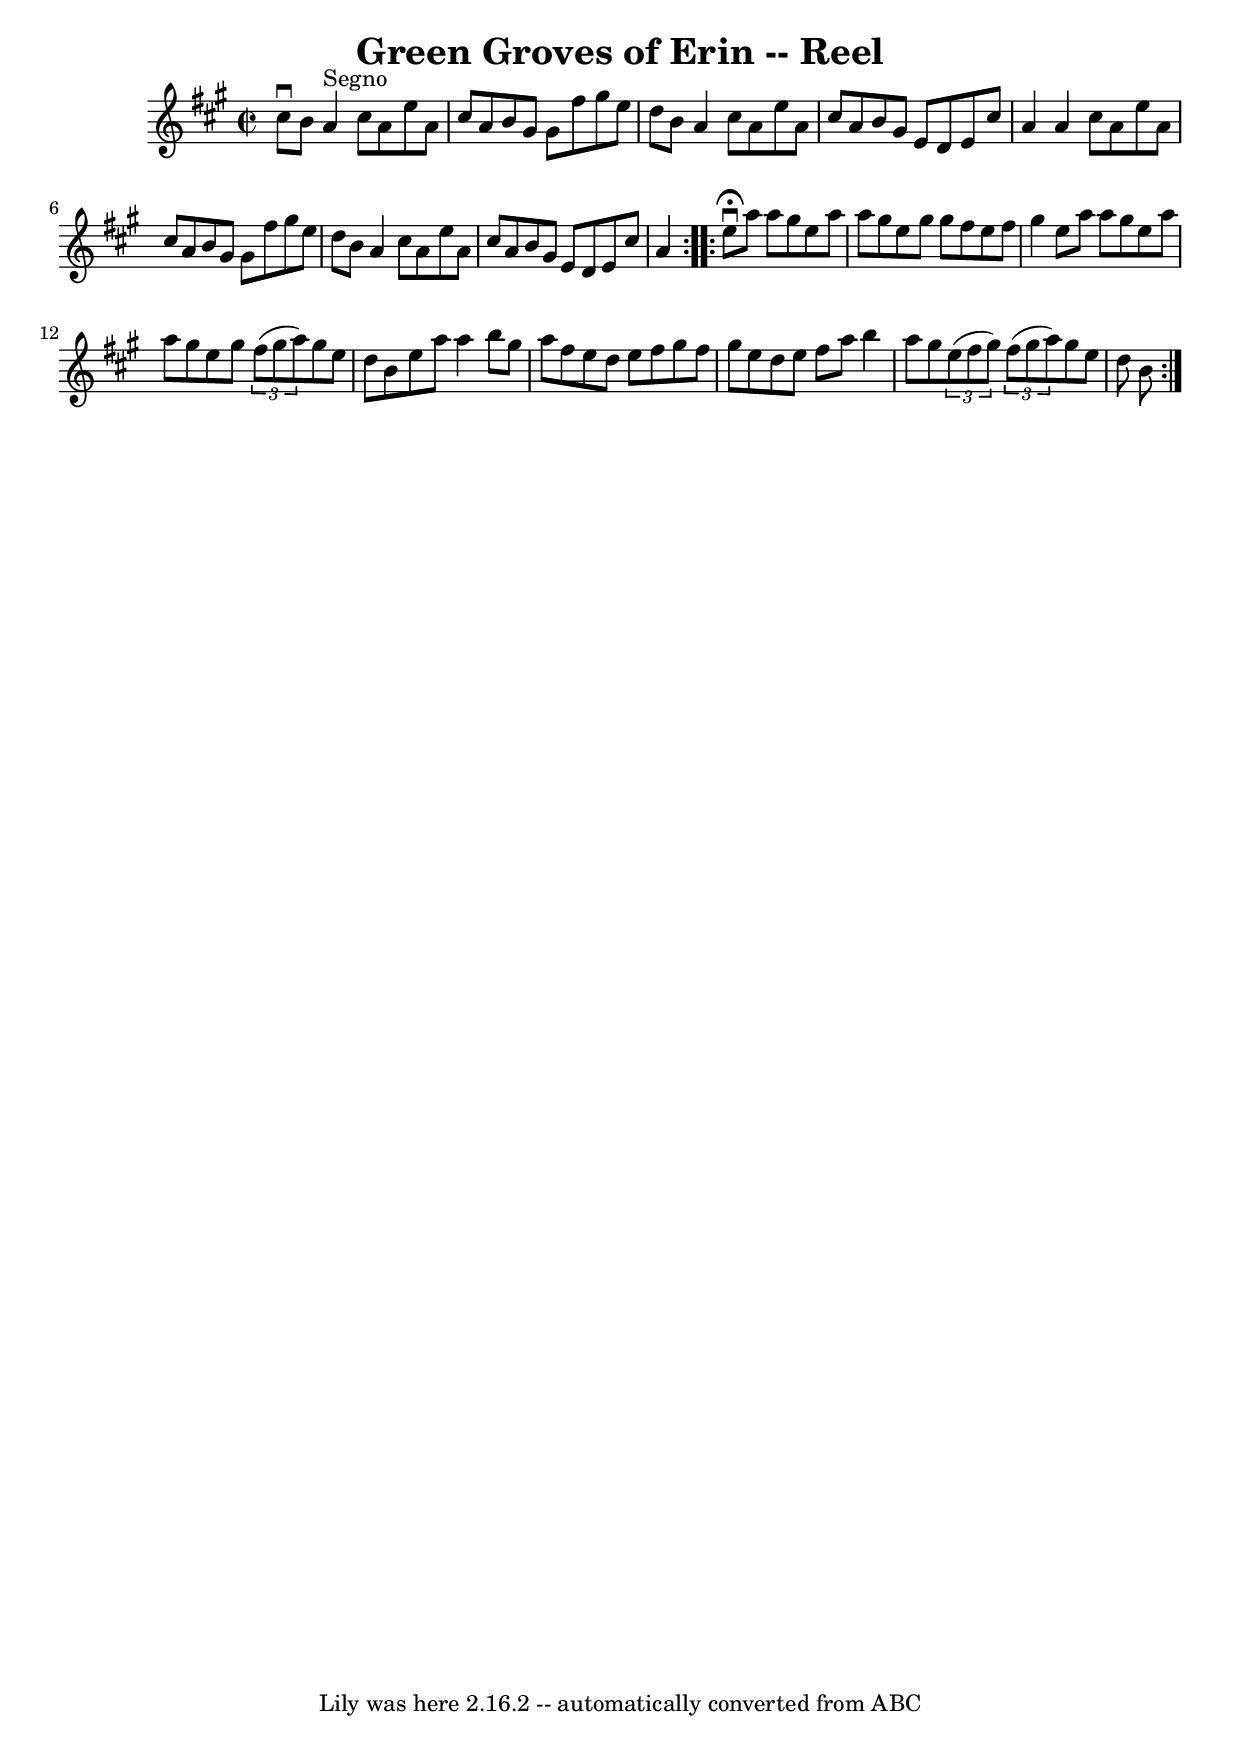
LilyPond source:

\version "2.16.2"
\include "Mammoth.ily"
\header {
  %% book = "Ryan's Mammoth Collection"
 crossRefNumber = "1"
 footnotes = "\\\\374"
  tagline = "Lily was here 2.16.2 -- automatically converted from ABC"
  title = "Green Groves of Erin -- Reel"

}
voicedefault =  {



  \repeat volta 2 {

    \override Staff.TimeSignature #'style = #'C
    \time 2/2 
    \key a \major cs''8^\downbow b'8     |
 a'4^"Segno" cs''8 a'8 e''8 a'8 cs''8 a'8     |
 b'8 gs'8 gs'8 fs''8 gs''8 e''8 d''8 b'8     |
 a'4 cs''8 a'8 e''8 a'8 cs''8 a'8     |
 b'8 gs'8 e'8 d'8 e'8 cs''8 a'4     |
 a'4 cs''8 a'8 e''8 a'8 cs''8 a'8     |
 b'8 gs'8 gs'8 fs''8 gs''8 e''8 d''8 b'8     |
 a'4 cs''8 a'8 e''8 a'8 cs''8 a'8  |
 b'8 gs'8 e'8 d'8 e'8 cs''8 a'4    
  }     

  \repeat volta 2 {
 e''8^\fermata^\downbow a''8 a''8 gs''8 e''8 a''8 a''8 gs''8     |
 e''8 gs''8 gs''8 fs''8 e''8 fs''8 gs''4     |
 e''8 a''8 a''8 gs''8 e''8 a''8 a''8 gs''8     |
 e''8 gs''8    \times 2/3 { fs''8 (
				gs''8 a''8)  			      } gs''8 e''8 d''8 b'8     |
 e''8 a''8 a''4 b''8 gs''8 a''8 fs''8     |
 e''8 d''8 e''8 fs''8 gs''8 fs''8 gs''8 e''8     |
 d''8 e''8 fs''8 a''8 b''4 a''8 gs''8     |
    \times 2/3 { e''8 
		 (fs''8 gs''8) 
	       }   \times 2/3 { fs''8 (gs''8 a''8) 
			      }   
 gs''8 e''8 d''8 b'8      
  }   

}

\score{
  <<

    \context Staff="default"
    {
      \voicedefault 
      
    }

  >>
  \layout {
    
  }
  \midi {
  }

}
